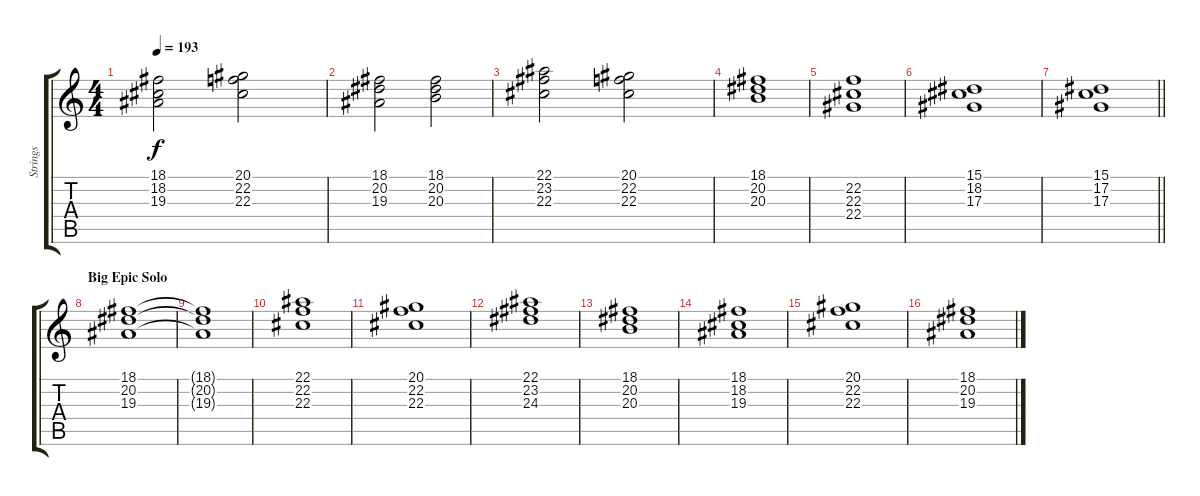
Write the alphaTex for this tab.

\track ("Strings" "Strings") {instrument stringensemble1}
\staff {score tabs}
\tuning (C4 G3 Eb3 Bb2 F2 C2) {hide}
\ts (4 4)
\tempo 193
\clef g2
\ks c
(18.1 18.2 19.3).2{dy f} (20.1 22.2 22.3).2 |
(18.1 20.2 19.3).2 (18.1 20.2 20.3).2 |
(22.1 23.2 22.3).2 (20.1 22.2 22.3).2 |
(18.1 20.2 20.3).1 |
(22.2 22.3 22.4).1 |
(15.1 18.2 17.3).1 |
\barLineRight lightlight
(15.1 17.2 17.3).1 |
\section ("" "Big Epic Solo")
(18.1 20.2 19.3).1 |
(18.1{t} 20.2{t} 19.3{t}).1 |
(22.1 22.2 22.3).1 |
(20.1 22.2 22.3).1 |
(22.1 23.2 24.3).1 |
(18.1 20.2 20.3).1 |
(18.1 18.2 19.3).1 |
(20.1 22.2 22.3).1 |
(18.1 20.2 19.3).1
